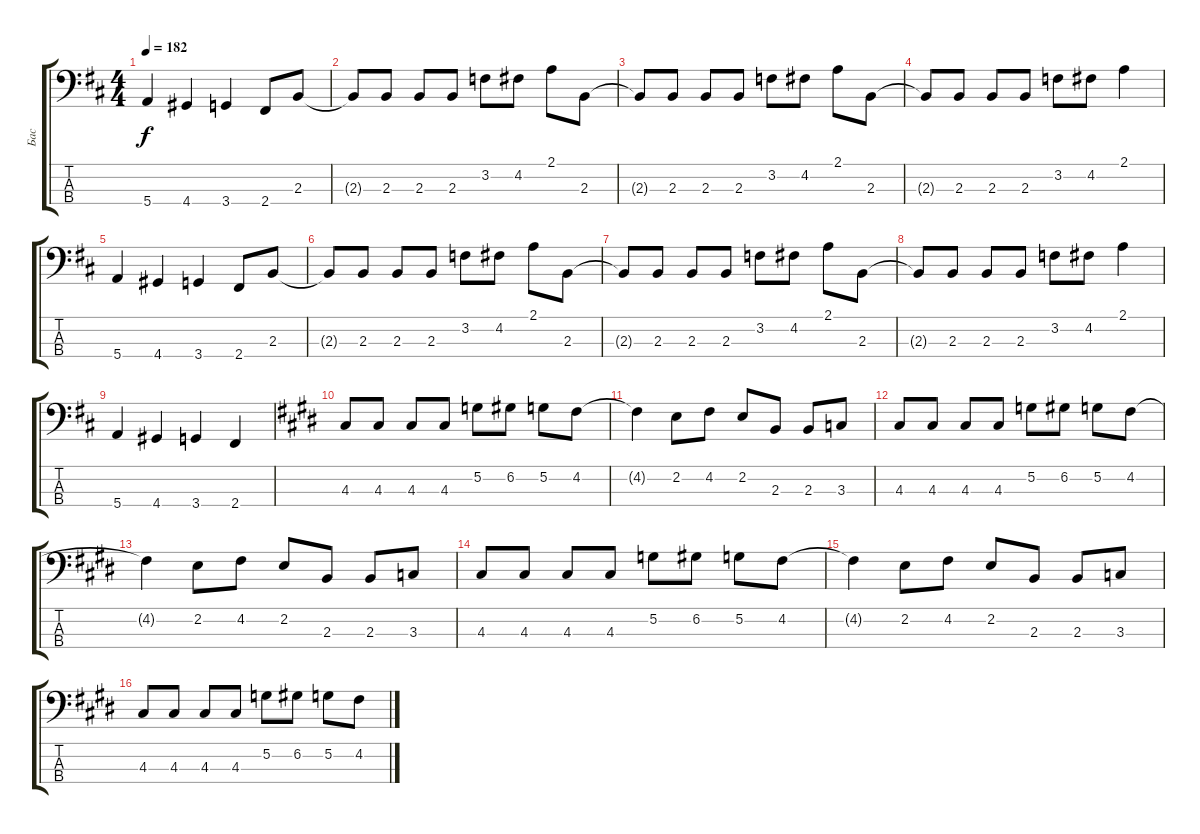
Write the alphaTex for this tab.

\track ("Бас" "Бас") {instrument electricbassfinger}
\staff {score tabs}
\tuning (G2 D2 A1 E1) {hide}
\ts (4 4)
\tempo 182
\clef f4
\ks d
5.4.4{dy f} 4.4.4 3.4.4 2.4.8 2.3.8 |
2.3{t}.8 2.3.8 2.3.8 2.3.8 3.2.8 4.2.8 2.1.8 2.3.8 |
2.3{t}.8 2.3.8 2.3.8 2.3.8 3.2.8 4.2.8 2.1.8 2.3.8 |
2.3{t}.8 2.3.8 2.3.8 2.3.8 3.2.8 4.2.8 2.1.4 |
5.4.4 4.4.4 3.4.4 2.4.8 2.3.8 |
2.3{t}.8 2.3.8 2.3.8 2.3.8 3.2.8 4.2.8 2.1.8 2.3.8 |
2.3{t}.8 2.3.8 2.3.8 2.3.8 3.2.8 4.2.8 2.1.8 2.3.8 |
2.3{t}.8 2.3.8 2.3.8 2.3.8 3.2.8 4.2.8 2.1.4 |
5.4.4 4.4.4 3.4.4 2.4.4 |
\ks e
4.3.8 4.3.8 4.3.8 4.3.8 5.2.8 6.2.8 5.2.8 4.2.8 |
4.2{t}.4 2.2.8 4.2.8 2.2.8 2.3.8 2.3.8 3.3.8 |
4.3.8 4.3.8 4.3.8 4.3.8 5.2.8 6.2.8 5.2.8 4.2.8 |
4.2{t}.4 2.2.8 4.2.8 2.2.8 2.3.8 2.3.8 3.3.8 |
4.3.8 4.3.8 4.3.8 4.3.8 5.2.8 6.2.8 5.2.8 4.2.8 |
4.2{t}.4 2.2.8 4.2.8 2.2.8 2.3.8 2.3.8 3.3.8 |
4.3.8 4.3.8 4.3.8 4.3.8 5.2.8 6.2.8 5.2.8 4.2.8
